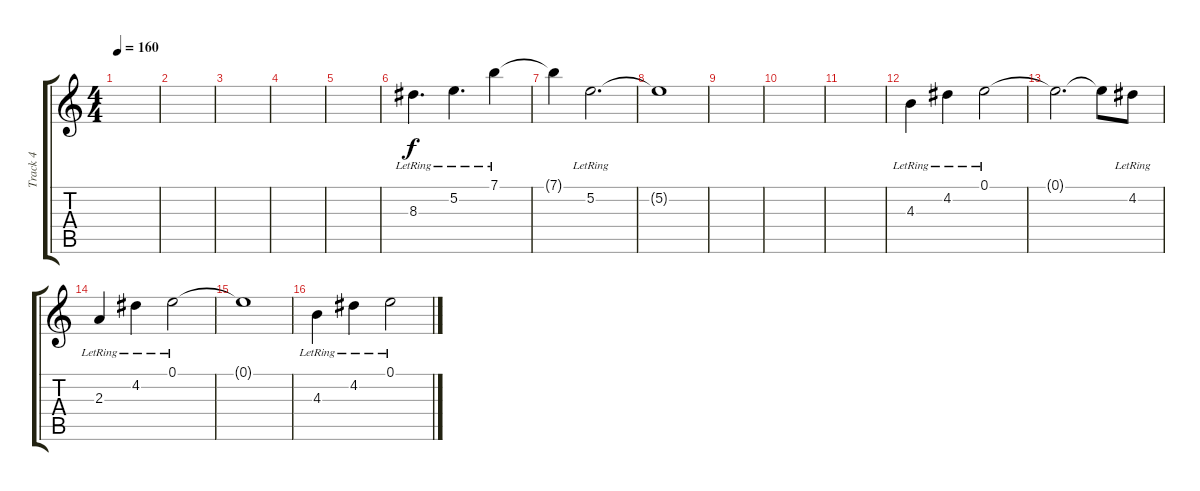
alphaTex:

\track ("Track 4" "Track 4") {instrument acousticguitarsteel}
\staff {score tabs}
\tuning (E4 B3 G3 D3 A2 E2) {hide}
\ts (4 4)
\tempo 160
\clef g2
\ks c
|
|
|
|
|
8.3{lr}.4{d balance 14} 5.2{lr}.4{d} 7.1{lr}.4 |
7.1{t}.4 5.2{lr}.2{d} |
5.2{t}.1 |
|
|
|
4.3{lr}.4 4.2{lr}.4 0.1{lr}.2 |
0.1{t}.2{d} 0.1{t}.8 4.2{lr}.8 |
2.3{lr}.4 4.2{lr}.4 0.1{lr}.2 |
0.1{t}.1 |
4.3{lr}.4 4.2{lr}.4 0.1{lr}.2
